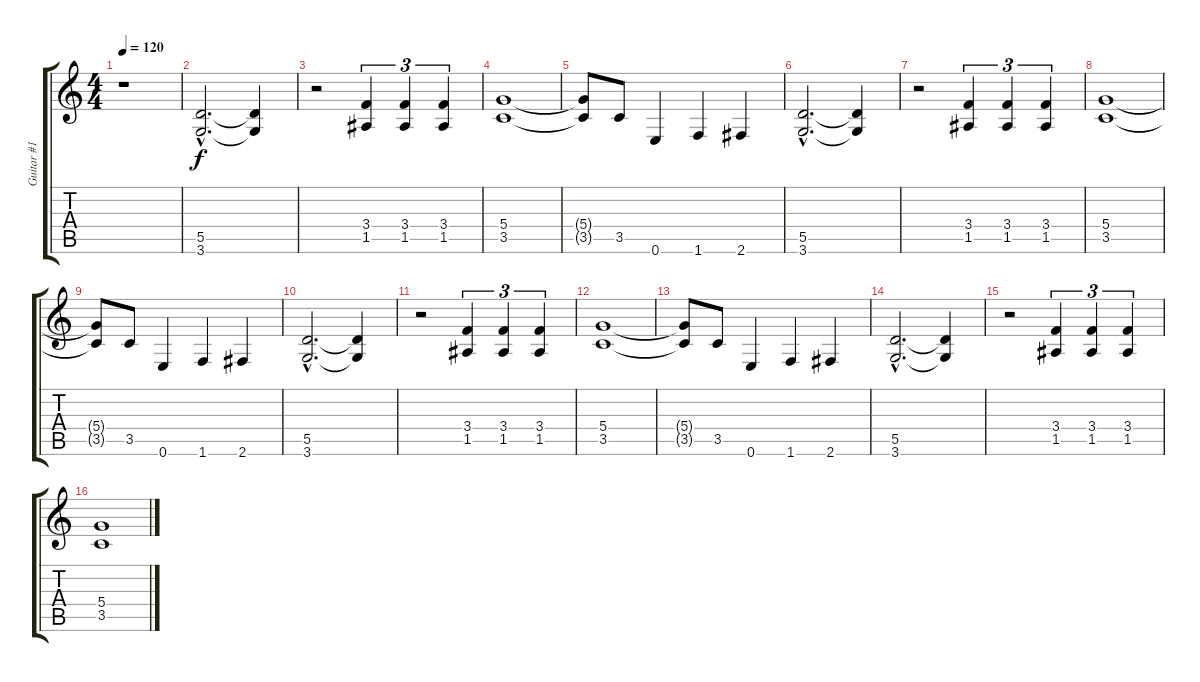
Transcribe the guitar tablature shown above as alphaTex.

\track ("Guitar #1" "Guitar #1") {instrument overdrivenguitar}
\staff {score tabs}
\tuning (E4 B3 G3 D3 A2 E2) {hide}
\ts (4 4)
\tempo 120
\clef g2
\ks c
r.1{dy f instrument overdrivenguitar} |
(5.5{hac} 3.6{hac}).2{d} (5.5{t} 3.6{t}).4 |
r.2 (3.4 1.5).4{tu (3 2)} (3.4 1.5).4{tu (3 2)} (3.4 1.5).4{tu (3 2)} |
(5.4 3.5).1 |
(5.4{t} 3.5{t}).8 3.5.8 0.6.4 1.6.4 2.6.4 |
(5.5{hac} 3.6{hac}).2{d} (5.5{t} 3.6{t}).4 |
r.2 (3.4 1.5).4{tu (3 2)} (3.4 1.5).4{tu (3 2)} (3.4 1.5).4{tu (3 2)} |
(5.4 3.5).1 |
(5.4{t} 3.5{t}).8 3.5.8 0.6.4 1.6.4 2.6.4 |
(5.5{hac} 3.6{hac}).2{d} (5.5{t} 3.6{t}).4 |
r.2 (3.4 1.5).4{tu (3 2)} (3.4 1.5).4{tu (3 2)} (3.4 1.5).4{tu (3 2)} |
(5.4 3.5).1 |
(5.4{t} 3.5{t}).8 3.5.8 0.6.4 1.6.4 2.6.4 |
(5.5{hac} 3.6{hac}).2{d} (5.5{t} 3.6{t}).4 |
r.2 (3.4 1.5).4{tu (3 2)} (3.4 1.5).4{tu (3 2)} (3.4 1.5).4{tu (3 2)} |
(5.4 3.5).1
